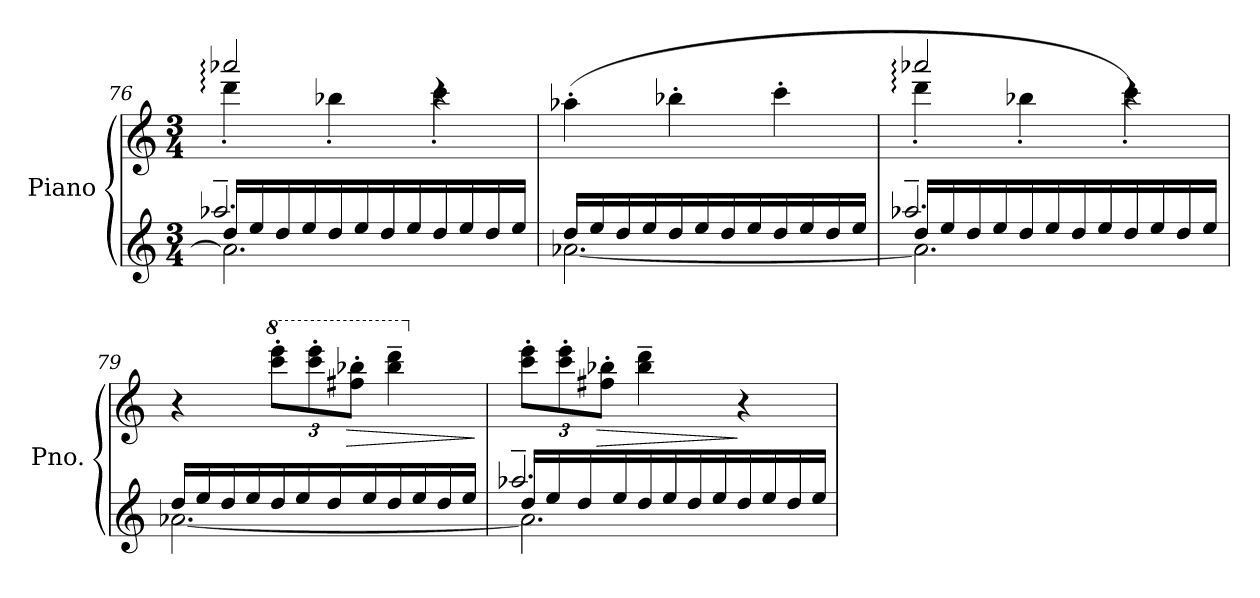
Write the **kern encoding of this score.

**kern	**kern	**dynam
*part1	*part1	*part1
*staff2	*staff1	*staff1/2
*I"Piano	*	*
*I'Pno.	*	*
*clefG2	*clefG2	*
*k[]	*k[]	*
*M3/4	*M3/4	*
=76	=76	=76
*^	*^	*
*	*^	*	*	*
16dd/LL	2.a-\]	2.aa-X~/	2aaa-X:/	4ddd:'\	.
16ee/	.	.	.	.	.
16dd/	.	.	.	.	.
16ee/	.	.	.	.	.
16dd/	.	.	.	4bb-X'\	.
16ee/	.	.	.	.	.
16dd/	.	.	.	.	.
16ee/	.	.	.	.	.
16dd/	.	.	4rccc	4ccc'\	.
16ee/	.	.	.	.	.
16dd/	.	.	.	.	.
16ee/JJ	.	.	.	.	.
*	*v	*v	*	*	*
*	*	*v	*v	*
!!LO:LB:g=z
=77	=77	=77	=77
16dd/LL	[2.a-X\	(4aa-X'\	.
16ee/	.	.	.
16dd/	.	.	.
16ee/	.	.	.
16dd/	.	4bb-X'\	.
16ee/	.	.	.
16dd/	.	.	.
16ee/	.	.	.
16dd/	.	4ccc'\	.
16ee/	.	.	.
16dd/	.	.	.
16ee/JJ	.	.	.
=78	=78	=78	=78
*	*^	*^	*
16dd/LL	2.a-\]	2.aa-X~/	2aaa-X:/	4ddd:'\	.
16ee/	.	.	.	.	.
16dd/	.	.	.	.	.
16ee/	.	.	.	.	.
16dd/	.	.	.	4bb-X'\	.
16ee/	.	.	.	.	.
16dd/	.	.	.	.	.
16ee/	.	.	.	.	.
16dd/	.	.	4rccc	4ccc'\)	.
16ee/	.	.	.	.	.
16dd/	.	.	.	.	.
16ee/JJ	.	.	.	.	.
*	*v	*v	*	*	*
*	*	*v	*v	*
=79	=79	=79	=79
16dd/LL	[2.a-X\	4r	.
16ee/	.	.	.
16dd/	.	.	.
16ee/	.	.	.
*	*	*8va	*
*	*	*Xbrackettup	*
16dd/	.	12cccc\' 12eeee\'L	.
16ee/	.	.	.
.	.	12cccc\' 12eeee\'	.
16dd/	.	.	.
!	!	!	!LO:HP:b
.	.	12fff#X\' 12bbb-X\'J	>
16ee/	.	.	.
16dd/	.	4bbb-\~ 4dddd\~	.
16ee/	.	.	.
16dd/	.	.	.
16ee/JJ	.	.	.
*v	*v	*	*
.	.	]
!!LO:LB:g=z
=80	=80	=80
*^	*	*
*	*^	*	*
*	*	*	*X8va	*
16dd/LL	2.a-\]	2.aa-X~/	12ccc\' 12eee\'L	.
16ee/	.	.	.	.
.	.	.	12ccc\' 12eee\'	.
16dd/	.	.	.	.
!	!	!	!	!LO:HP:b
.	.	.	12ff#X\' 12bb-X\'J	>
16ee/	.	.	.	.
16dd/	.	.	4bb-\~ 4ddd\~	.
16ee/	.	.	.	.
16dd/	.	.	.	.
16ee/	.	.	.	.
16dd/	.	.	4r	]
16ee/	.	.	.	.
16dd/	.	.	.	.
16ee/JJ	.	.	.	.
*v	*v	*v	*	*
=	=	=
*-	*-	*-
